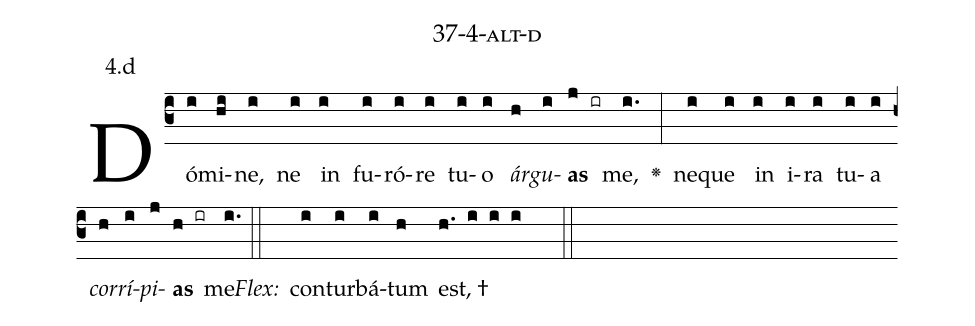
name: 37-4-alt-d;
annotation: 4.d;
%%
(c3)Dó(i)mi(hi)ne,(i) ne(i) in(i) fu(i)ró(i)re(i) tu(i)o(i) <i>ár</i>(h)<i>gu</i>(i)<b>as</b>(j ir) me,(i.) <v>\greheightstar</v>(:) ne(i)que(i) in(i) i(i)ra(i) tu(i)a(i) <i>cor</i>(h)<i>rí</i>(i)<i>pi</i>(j)<b>as</b>(h ir) me.(i.) (::)
<i>Flex:</i>()  con(i)tur(i)bá(i)tum(h) est, †(h. i i i  ::)

%E(i) u(h) o(i) u(j) a(h) e.(i.) (::)
